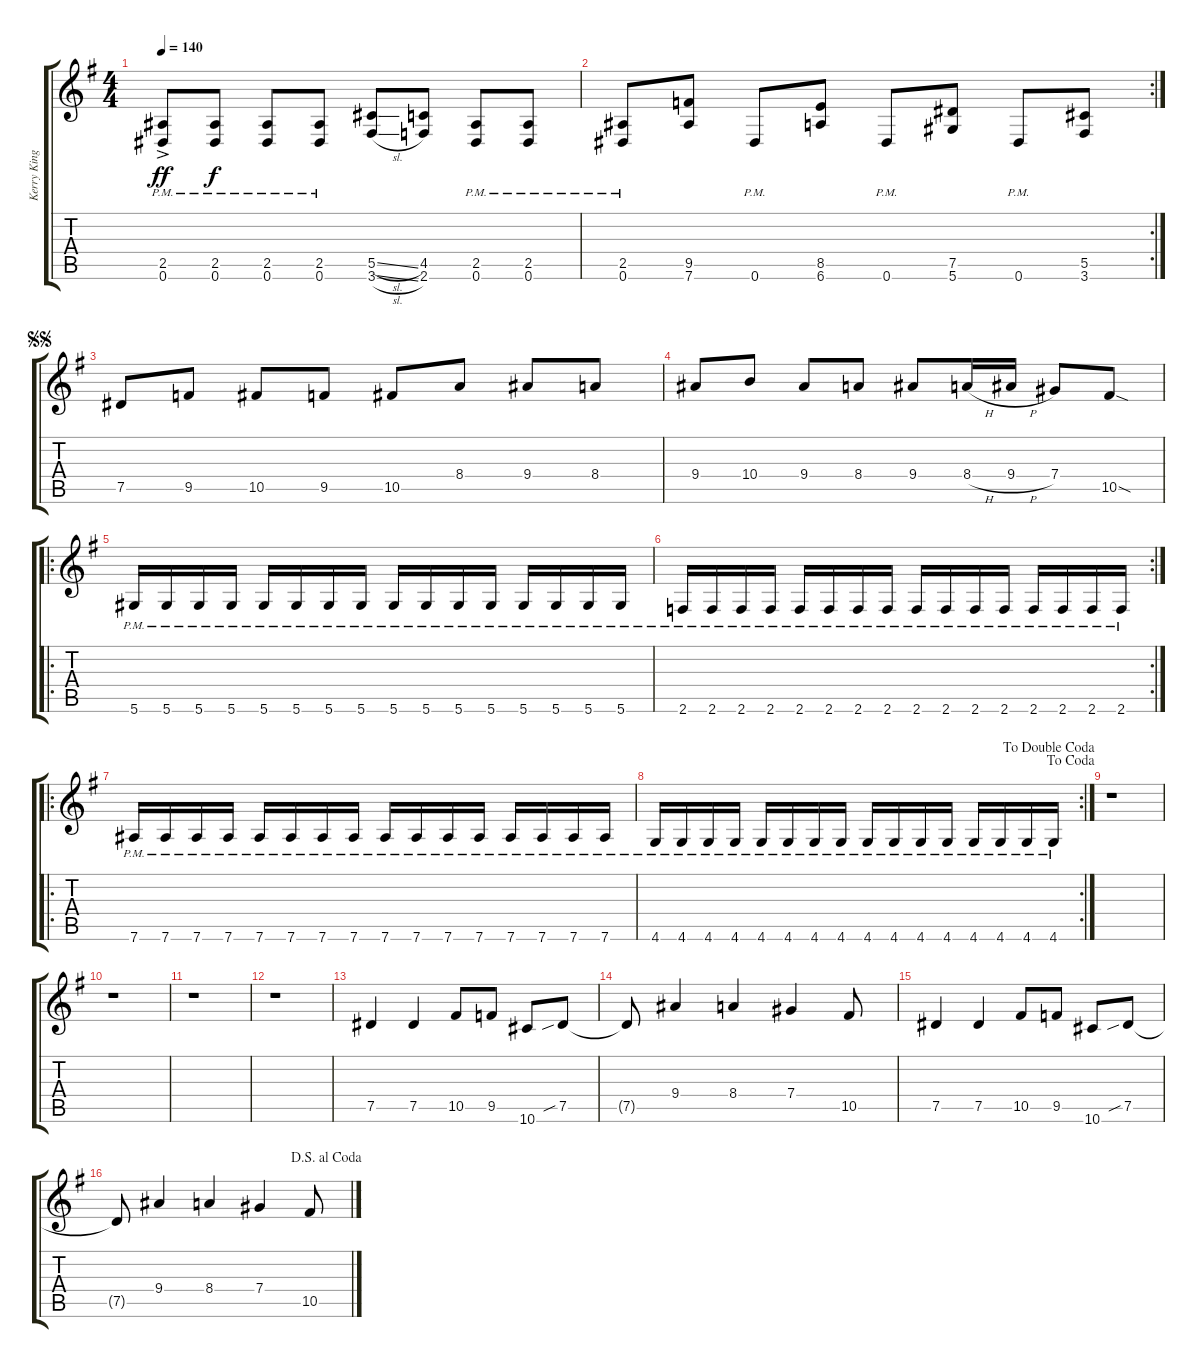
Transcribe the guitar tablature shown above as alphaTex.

\track ("Kerry King" "Kerry King") {instrument distortionguitar}
\staff {score tabs}
\tuning (Eb4 Bb3 Gb3 Db3 Ab2 Eb2) {hide}
\ts (4 4)
\tempo 140
\clef g2
\ks g
(2.5{ac pm} 0.6{ac pm}).8{dy ff} (2.5{pm} 0.6{pm}).8{dy f} (2.5{pm} 0.6{pm}).8 (2.5{pm} 0.6{pm}).8 (5.5{sl} 3.6{sl}).8 (4.5 2.6).8 (2.5{pm} 0.6{pm}).8 (2.5{pm} 0.6{pm}).8 |
\rc 2
(2.5{pm} 0.6{pm}).8 (9.5 7.6).8 0.6{pm}.8 (8.5 6.6).8 0.6{pm}.8 (7.5 5.6).8 0.6{pm}.8 (5.5 3.6).8 |
\jump segnosegno
7.5.8 9.5.8 10.5.8 9.5.8 10.5.8 8.4.8 9.4.8 8.4.8 |
9.4.8 10.4.8 9.4.8 8.4.8 9.4.8 8.4{h}.16 9.4{h}.16 7.4.8 10.5{sod}.8 |
\ro
5.6{pm}.16 5.6{pm}.16 5.6{pm}.16 5.6{pm}.16 5.6{pm}.16 5.6{pm}.16 5.6{pm}.16 5.6{pm}.16 5.6{pm}.16 5.6{pm}.16 5.6{pm}.16 5.6{pm}.16 5.6{pm}.16 5.6{pm}.16 5.6{pm}.16 5.6{pm}.16 |
\rc 2
2.6{pm}.16 2.6{pm}.16 2.6{pm}.16 2.6{pm}.16 2.6{pm}.16 2.6{pm}.16 2.6{pm}.16 2.6{pm}.16 2.6{pm}.16 2.6{pm}.16 2.6{pm}.16 2.6{pm}.16 2.6{pm}.16 2.6{pm}.16 2.6{pm}.16 2.6{pm}.16 |
\ro
7.6{pm}.16 7.6{pm}.16 7.6{pm}.16 7.6{pm}.16 7.6{pm}.16 7.6{pm}.16 7.6{pm}.16 7.6{pm}.16 7.6{pm}.16 7.6{pm}.16 7.6{pm}.16 7.6{pm}.16 7.6{pm}.16 7.6{pm}.16 7.6{pm}.16 7.6{pm}.16 |
\rc 2
\jump dacoda
\jump dadoublecoda
4.6{pm}.16 4.6{pm}.16 4.6{pm}.16 4.6{pm}.16 4.6{pm}.16 4.6{pm}.16 4.6{pm}.16 4.6{pm}.16 4.6{pm}.16 4.6{pm}.16 4.6{pm}.16 4.6{pm}.16 4.6{pm}.16 4.6{pm}.16 4.6{pm}.16 4.6{pm}.16 |
r.1 |
r.1 |
r.1 |
r.1 |
7.5.4 7.5.4 10.5.8 9.5.8 10.6.8 7.5{sib}.8 |
7.5{t}.8 9.4.4 8.4.4 7.4.4 10.5.8 |
7.5.4 7.5.4 10.5.8 9.5.8 10.6.8 7.5{sib}.8 |
\jump dalsegnoalcoda
7.5{t}.8 9.4.4 8.4.4 7.4.4 10.5.8
